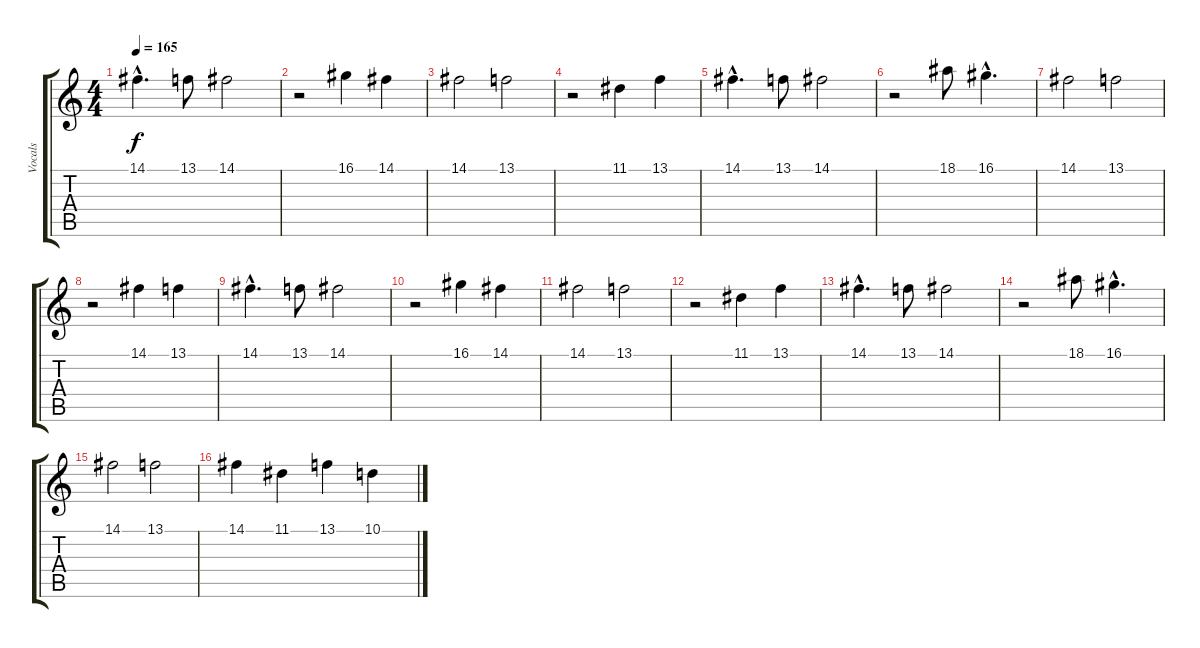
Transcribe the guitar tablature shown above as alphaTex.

\track ("Vocals" "Vocals") {instrument lead6voice}
\staff {score tabs}
\tuning (E4 B3 G3 D3 A2 E2) {hide}
\ts (4 4)
\tempo 165
\clef g2
\ks c
14.1{hac}.4{d dy f} 13.1.8 14.1.2 |
r.2 16.1.4 14.1.4 |
14.1.2 13.1.2 |
r.2 11.1.4 13.1.4 |
14.1{hac}.4{d} 13.1.8 14.1.2 |
r.2 18.1.8 16.1{hac}.4{d} |
14.1.2 13.1.2 |
r.2 14.1.4 13.1.4 |
14.1{hac}.4{d} 13.1.8 14.1.2 |
r.2 16.1.4 14.1.4 |
14.1.2 13.1.2 |
r.2 11.1.4 13.1.4 |
14.1{hac}.4{d} 13.1.8 14.1.2 |
r.2 18.1.8 16.1{hac}.4{d} |
14.1.2 13.1.2 |
14.1.4 11.1.4 13.1.4 10.1.4
